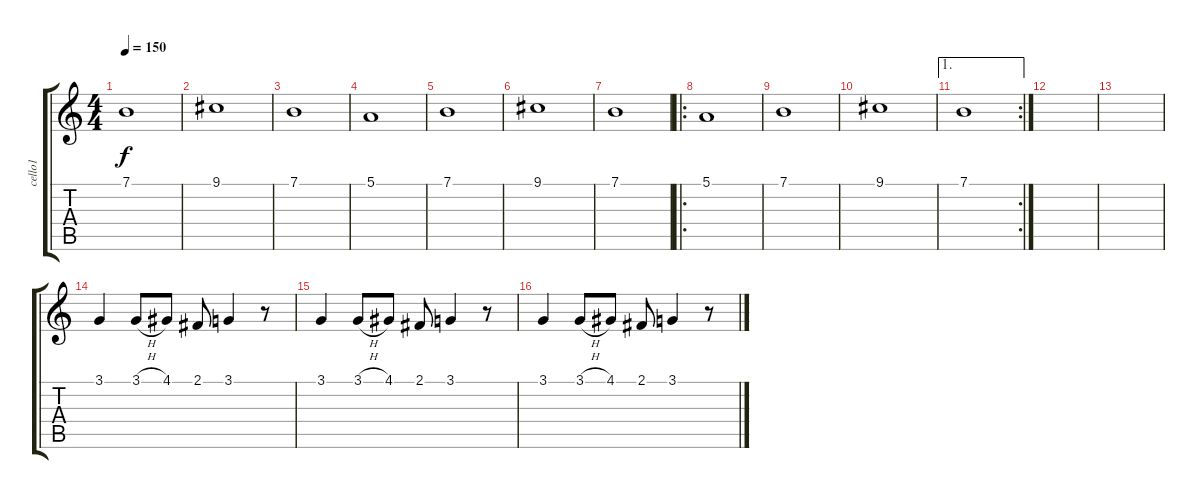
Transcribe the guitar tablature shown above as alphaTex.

\track ("cello1" "cello1") {instrument lead7fifths}
\staff {score tabs}
\tuning (E4 B3 G3 D3 A2 E2) {hide}
\ts (4 4)
\tempo 150
\clef g2
\ks c
7.1.1{dy f} |
9.1.1 |
7.1.1 |
5.1.1 |
7.1.1 |
9.1.1 |
7.1.1 |
\ro
5.1.1 |
7.1.1 |
9.1.1 |
\ae 1
\rc 2
7.1.1 |
|
|
3.1.4 3.1{h}.8 4.1.8 2.1.8 3.1.4 r.8 |
3.1.4 3.1{h}.8 4.1.8 2.1.8 3.1.4 r.8 |
3.1.4 3.1{h}.8 4.1.8 2.1.8 3.1.4 r.8
